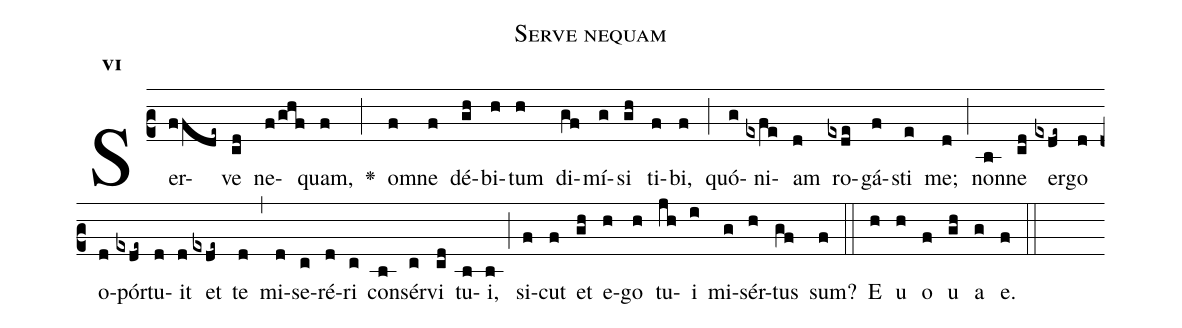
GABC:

name:Serve nequam;
office-part:Antiphona;
mode:6;
%%
initial-style: 1;
name: Serve nequam;
book: Antiphonae & Responsoria/Tomus IV, p. 79;
occasion: Dominica XXIV per Annum;
office-part: M Ant a;
annotation: 6c;
centering-scheme: english;
font: OFLSortsMillGoudy;
height: 11;
width: 4.5;
%%
(c2)Ser(ffde~)ve(cd) ne(f/ghf)quam,(f) <v>\greheightstar</v>(;) om(f)ne(f) dé(gh)bi(h)tum(h) di(gf)mí(g)si(gh) ti(f)bi,(f) (;) quó(g)ni(exfe)am(d) ro(exde)gá(f)sti(e) me;(d) (;) non(b)ne(cd) er(exde~)go(d) o(d)pór(exde~)tu(d)it(d) et(exde~) te(d) (,) mi(d)se(c)ré(d)ri(c) con(b)sér(c)vi(cd) tu(b)i,(b) (;) si(f)cut(f) et(gh) e(h)go(h) tu(jh)i(i) mi(g)sér(h)tus(gf) sum?(f) (::) E(h) u(h) o(f) u(gh) a(g) e.(f) (::)
